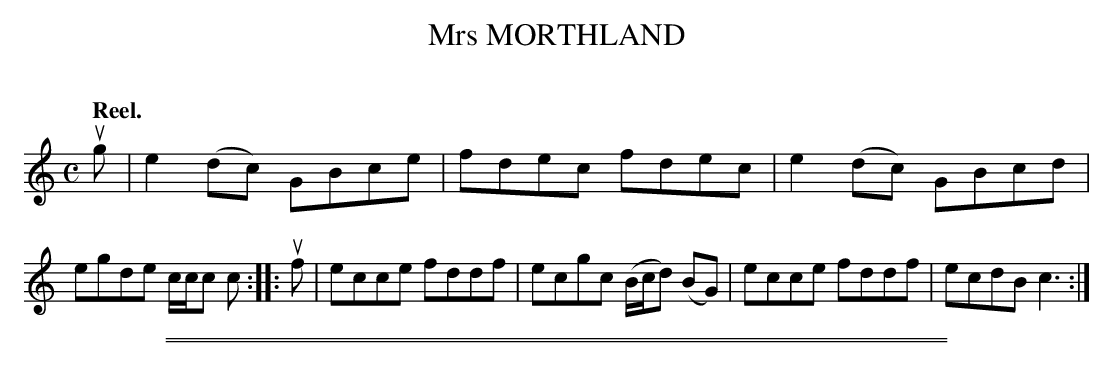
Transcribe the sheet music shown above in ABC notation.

X:1
T: Mrs MORTHLAND
C:
Q: "Reel."
M: C
L: 1/8
K: C
ug |\
e2(dc) GBce | fdec fdec |\
e2(dc) GBcd | egde c/c/c c ::\
uf |\
ecce fddf | ecgc (B/c/d) (BG) |\
ecce fddf | ecdB c3 :|
